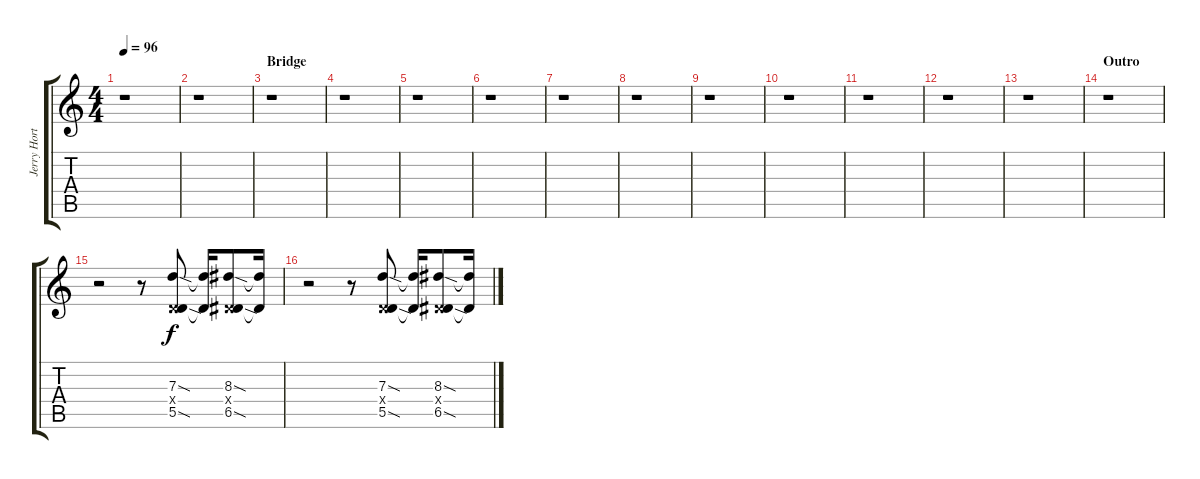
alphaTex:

\track ("Jerry Horton" "Jerry Hort") {instrument distortionguitar}
\staff {score tabs}
\tuning (E4 B3 G3 D3 A2 D2) {hide}
\ts (4 4)
\tempo 96
\clef g2
\ks c
r.1{dy f} |
r.1 |
\section ("" "Bridge")
r.1 |
r.1 |
r.1 |
r.1 |
r.1 |
r.1 |
r.1 |
r.1 |
r.1 |
r.1 |
r.1 |
\section ("" "Outro")
r.1 |
r.2 r.8 (7.3{sod} 0.4{x} 5.5{sod}).8 (7.3{t} 5.5{t}).16 (8.3{sod} 0.4{x} 6.5{sod}).8 (8.3{t} 6.5{t}).16 |
r.2 r.8 (7.3{sod} 0.4{x} 5.5{sod}).8 (7.3{t} 5.5{t}).16 (8.3{sod} 0.4{x} 6.5{sod}).8 (8.3{t} 6.5{t}).16
